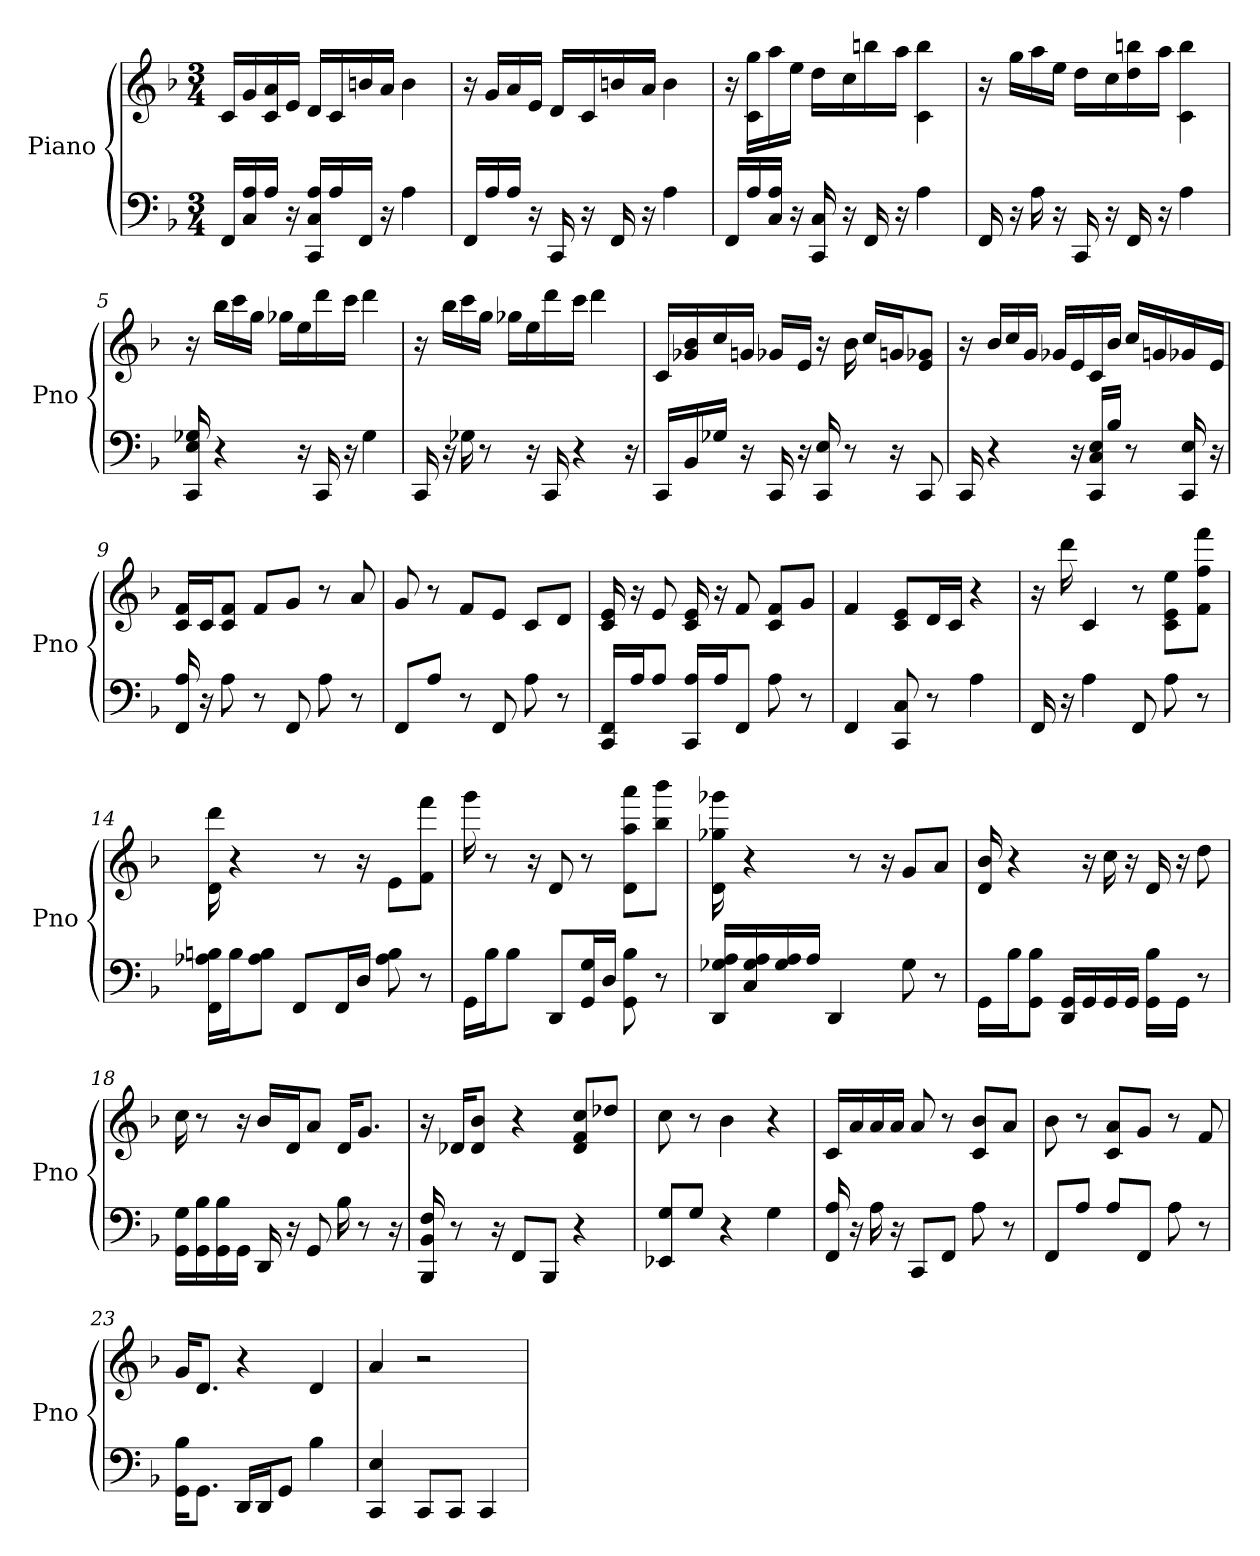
**kern	**kern
*part1	*part1
*staff2	*staff1
*I"Piano	*
*I'Pno	*
*clefF4	*clefG2
*k[b-]	*k[b-]
*F:	*F:
*M3/4	*M3/4
*MM71	*MM71
=1	=1
16FF/LL	16c/LL
16C/ 16A/	16g/
16A/JJ	16c/ 16a/
16r	16e/JJ
16CC/ 16C/ 16A/LL	16d/LL
16A/	16c/
16FF/JJ	16bn/
16r	16a/JJ
4A\	4b\
=2	=2
16FF/LL	16r
16A/	16g/LL
16A/JJ	16a/
16r	16e/JJ
16CC/	16d/LL
16r	16c/
16FF/	16bn/
16r	16a/JJ
4A\	4b\
=3	=3
16FF/LL	16r
16A/	16c\ 16gg\LL
16C/ 16A/JJ	16aa\
16r	16ee\JJ
16CC/ 16C/	16dd\LL
16r	16cc\
16FF/	16bbn\
16r	16aa\JJ
4A\	4c\ 4bb\
!!LO:LB:g=z
=4	=4
16FF/	16r
16r	16gg\LL
16A\	16aa\
16r	16ee\JJ
16CC/	16dd\LL
16r	16cc\
16FF/	16dd\ 16bbn\
16r	16aa\JJ
4A\	4c\ 4bb\
=5	=5
16CC/ 16E/ 16G-X/	16r
4r	16bb-\LL
.	16ccc\
.	16gg\JJ
.	16gg-X\LL
16r	16ee\
16CC/	16ddd\
16r	16ccc\JJ
4G-\	4ddd\
=6	=6
16CC/	16r
16r	16bb-\LL
16G-X\	16ccc\
8r	16gg\JJ
.	16gg-X\LL
16r	16ee\
16CC/	16ddd\
4r	16ccc\JJ
.	4ddd\
16r	.
!!LO:LB:g=z
=7	=7
16CC/LL	16c/LL
16BB-/	16g-X/ 16b-/
16G-X/JJ	16cc/
16r	16gn/JJ
16CC/	16g-X/LL
16r	16e/JJ
16CC/ 16E/	16r
8r	16b-\
.	16cc/LL
16r	16gn/J
8CC/	8e/ 8g-X/J
=8	=8
16CC/	16r
4r	16b-/LL
.	16cc/
.	16g/JJ
.	16g-X/LL
16r	16e/
16CC/ 16C/ 16E/LL	16c/
16B-/JJ	16b-/JJ
8r	16cc/LL
.	16gn/
16CC/ 16E/	16g-X/
16r	16e/JJ
=9	=9
16FF/ 16A/	16c/ 16f/LL
16r	16c/J
8A\	8c/ 8f/J
8r	8f/L
8FF/	8g/J
8A\	8r
8r	8a/
!!LO:LB:g=z
=10	=10
8FF/L	8g/
8A/J	8r
8r	8f/L
8FF/	8e/J
8A\	8c/L
8r	8d/J
=11	=11
16CC/ 16FF/LL	16c/ 16e/
16A/J	16r
8A/J	8e/
16CC/ 16A/LL	16c/ 16e/
16A/J	16r
8FF/J	8f/
8A\	8c/ 8f/L
8r	8g/J
=12	=12
4FF/	4f/
8CC/ 8C/	8c/ 8e/L
8r	16d/L
.	16c/JJ
4A\	4r
=13	=13
16FF/	16r
16r	16ddd\
4A\	4c/
8FF/	8r
8A\	8c\ 8e\ 8ee\L
8r	8f\ 8ff\ 8fff\J
=14	=14
16FF\ 16A-X\ 16Bn\LL	16d\ 16ddd\
16B\J	4r
8A-\ 8B\J	.
8FF/L	.
.	8r
16FF/L	.
16D/JJ	16r
8A-\ 8B\	8e\L
8r	8f\ 8fff\J
!!LO:LB:g=z
=15	=15
16GG\LL	16ggg\
16B-\J	8r
8B-\J	.
.	16r
8DD/L	8d/
16GG/ 16G/L	8r
16D/JJ	.
8GG\ 8B-\	8d\ 8aa\ 8aaa\L
8r	8bb-\ 8bbb-\J
=16	=16
16DD/ 16G-X/ 16A/LL	16d\ 16gg-X\ 16ggg-X\
16C/ 16G-/ 16A/	4r
16G-/ 16A/	.
16A/JJ	.
4DD/	.
.	8r
.	16r
8G-\	8g/L
8r	8a/J
=17	=17
16GG\LL	16d/ 16b-/
16B-\J	4r
8GG\ 8B-\J	.
16DD/ 16GG/LL	.
16GG/	16r
16GG/	16cc\
16GG/JJ	16r
16GG\ 16B-\LL	16d/
16GG\JJ	16r
8r	8dd\
=18	=18
16GG\ 16G\LL	16cc\
16GG\ 16B-\	8r
16GG\ 16B-\	.
16GG\JJ	16r
16DD/	16b-/LL
16r	16d/J
8GG/	8a/J
16B-\	16d/KL
8r	8.g/J
16r	.
!!LO:PB:g=z
=19	=19
16BBB-/ 16BB-/ 16F/	16r
8r	16d-X/KL
.	8d-/ 8b-/J
16r	.
8FF/L	4r
8BBB-/J	.
4r	8d-/ 8f/ 8cc/L
.	8dd-X/J
=20	=20
8EE-X/ 8G/L	8cc\
8G/J	8r
4r	4b-\
4G\	4r
=21	=21
16FF/ 16A/	16c/LL
16r	16a/
16A\	16a/
16r	16a/JJ
8CC/L	8a/
8FF/J	8r
8A\	8c/ 8b-/L
8r	8a/J
=22	=22
8FF/L	8b-\
8A/J	8r
8A/L	8c/ 8a/L
8FF/J	8g/J
8A\	8r
8r	8f/
=23	=23
16GG\ 16B-\KL	16g/KL
8.GG\J	8.d/J
16DD/LL	4r
16DD/J	.
8GG/J	.
4B-\	4d/
=24	=24
4CC/ 4E/	4a/
8CC/L	2r
8CC/J	.
4CC/	.
=	=
*-	*-
